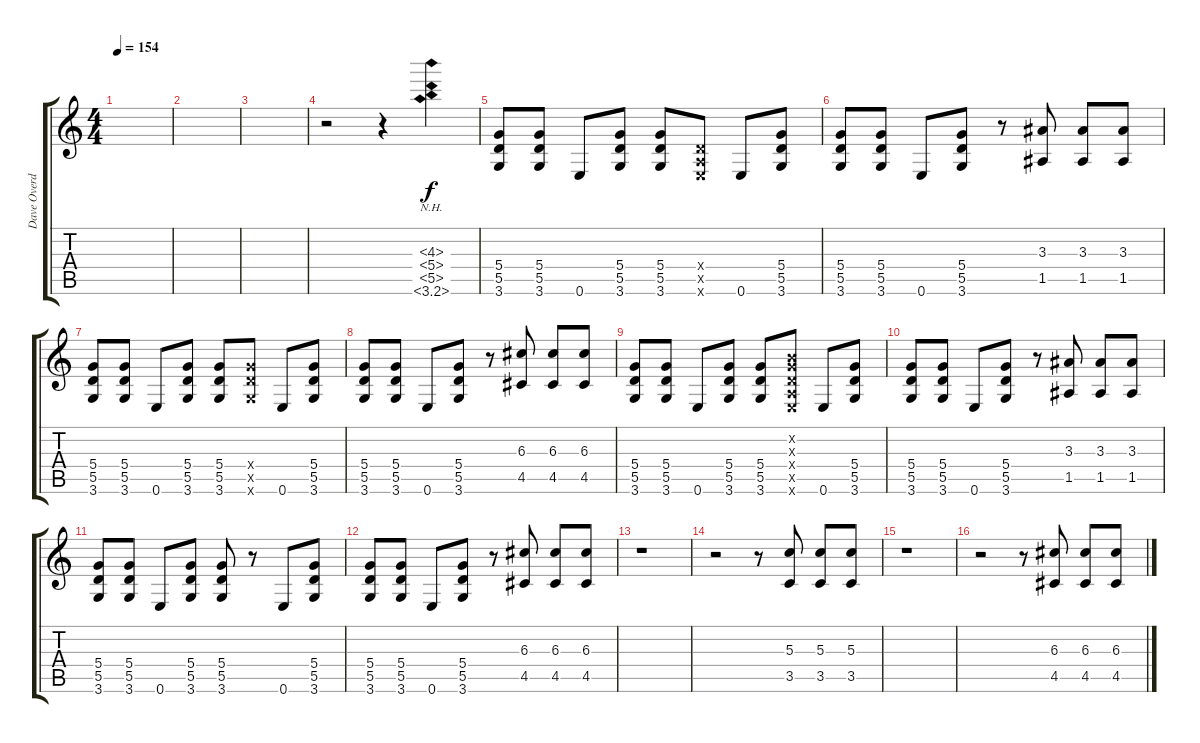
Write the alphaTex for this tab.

\track ("Dave Overdrive" "Dave Overd") {instrument overdrivenguitar}
\staff {score tabs}
\tuning (E4 B3 G3 D3 A2 E2) {hide}
\ts (4 4)
\tempo 154
\clef g2
\ks c
|
|
|
r.2 r.4 (4.3{nh} 5.4{nh} 5.5{nh} 3.6{nh}).4 |
(5.4 5.5 3.6).8 (5.4 5.5 3.6).8 0.6.8 (5.4 5.5 3.6).8 (5.4 5.5 3.6).8 (0.4{x} 0.5{x} 0.6{x}).8 0.6.8 (5.4 5.5 3.6).8 |
(5.4 5.5 3.6).8 (5.4 5.5 3.6).8 0.6.8 (5.4 5.5 3.6).8 r.8 (3.3 1.5).8 (3.3 1.5).8 (3.3 1.5).8 |
(5.4 5.5 3.6).8 (5.4 5.5 3.6).8 0.6.8 (5.4 5.5 3.6).8 (5.4 5.5 3.6).8 (5.4{x} 5.5{x} 3.6{x}).8 0.6.8 (5.4 5.5 3.6).8 |
(5.4 5.5 3.6).8 (5.4 5.5 3.6).8 0.6.8 (5.4 5.5 3.6).8 r.8 (6.3 4.5).8 (6.3 4.5).8 (6.3 4.5).8 |
(5.4 5.5 3.6).8 (5.4 5.5 3.6).8 0.6.8 (5.4 5.5 3.6).8 (5.4 5.5 3.6).8 (0.2{x} 0.3{x} 0.4{x} 0.5{x} 0.6{x}).8 0.6.8 (5.4 5.5 3.6).8 |
(5.4 5.5 3.6).8 (5.4 5.5 3.6).8 0.6.8 (5.4 5.5 3.6).8 r.8 (3.3 1.5).8 (3.3 1.5).8 (3.3 1.5).8 |
(5.4 5.5 3.6).8 (5.4 5.5 3.6).8 0.6.8 (5.4 5.5 3.6).8 (5.4 5.5 3.6).8 r.8 0.6.8 (5.4 5.5 3.6).8 |
(5.4 5.5 3.6).8 (5.4 5.5 3.6).8 0.6.8 (5.4 5.5 3.6).8 r.8 (6.3 4.5).8 (6.3 4.5).8 (6.3 4.5).8 |
r.1 |
r.2 r.8 (5.3 3.5).8 (5.3 3.5).8 (5.3 3.5).8 |
r.1 |
r.2 r.8 (6.3 4.5).8 (6.3 4.5).8 (6.3 4.5).8
